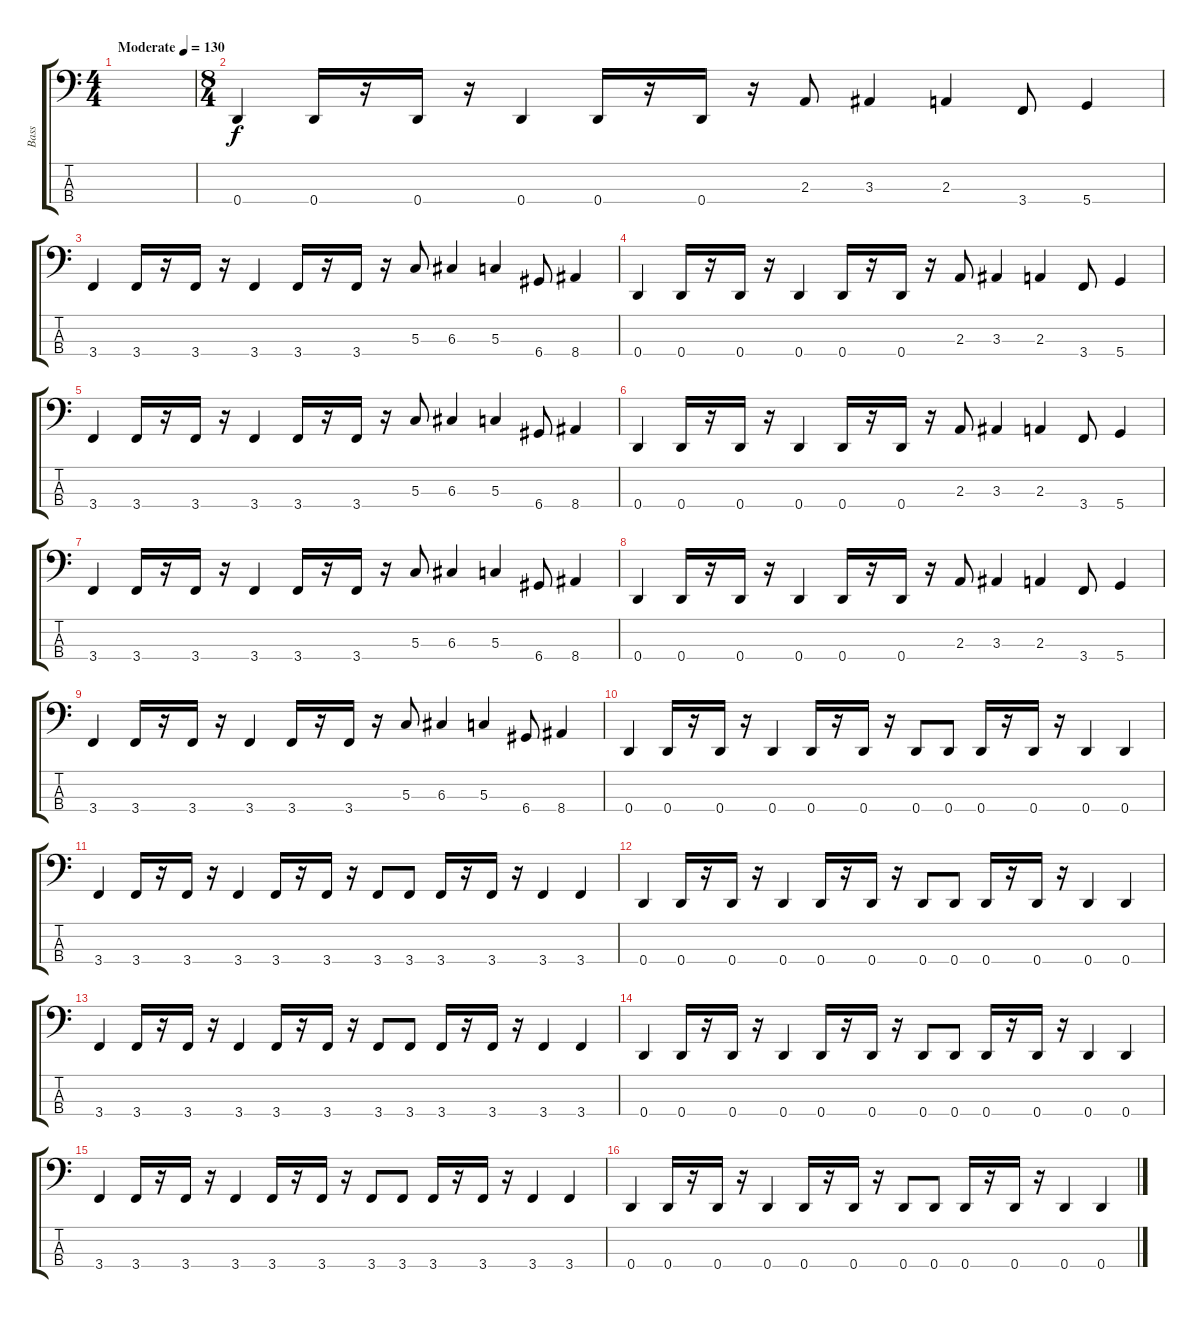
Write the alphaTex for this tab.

\track ("Bass" "Bass") {instrument electricbasspick}
\staff {score tabs}
\tuning (F2 C2 G1 D1) {hide}
\ts (4 4)
\tempo (130 "Moderate")
\clef f4
\ks c
|
\ts (8 4)
0.4.4 0.4.16 r.16 0.4.16 r.16 0.4.4 0.4.16 r.16 0.4.16 r.16 2.3.8 3.3.4 2.3.4 3.4.8 5.4.4 |
3.4.4 3.4.16 r.16 3.4.16 r.16 3.4.4 3.4.16 r.16 3.4.16 r.16 5.3.8 6.3.4 5.3.4 6.4.8 8.4.4 |
0.4.4 0.4.16 r.16 0.4.16 r.16 0.4.4 0.4.16 r.16 0.4.16 r.16 2.3.8 3.3.4 2.3.4 3.4.8 5.4.4 |
3.4.4 3.4.16 r.16 3.4.16 r.16 3.4.4 3.4.16 r.16 3.4.16 r.16 5.3.8 6.3.4 5.3.4 6.4.8 8.4.4 |
0.4.4 0.4.16 r.16 0.4.16 r.16 0.4.4 0.4.16 r.16 0.4.16 r.16 2.3.8 3.3.4 2.3.4 3.4.8 5.4.4 |
3.4.4 3.4.16 r.16 3.4.16 r.16 3.4.4 3.4.16 r.16 3.4.16 r.16 5.3.8 6.3.4 5.3.4 6.4.8 8.4.4 |
0.4.4 0.4.16 r.16 0.4.16 r.16 0.4.4 0.4.16 r.16 0.4.16 r.16 2.3.8 3.3.4 2.3.4 3.4.8 5.4.4 |
3.4.4 3.4.16 r.16 3.4.16 r.16 3.4.4 3.4.16 r.16 3.4.16 r.16 5.3.8 6.3.4 5.3.4 6.4.8 8.4.4 |
0.4.4 0.4.16 r.16 0.4.16 r.16 0.4.4 0.4.16 r.16 0.4.16 r.16 0.4.8 0.4.8 0.4.16 r.16 0.4.16 r.16 0.4.4 0.4.4 |
3.4.4 3.4.16 r.16 3.4.16 r.16 3.4.4 3.4.16 r.16 3.4.16 r.16 3.4.8 3.4.8 3.4.16 r.16 3.4.16 r.16 3.4.4 3.4.4 |
0.4.4 0.4.16 r.16 0.4.16 r.16 0.4.4 0.4.16 r.16 0.4.16 r.16 0.4.8 0.4.8 0.4.16 r.16 0.4.16 r.16 0.4.4 0.4.4 |
3.4.4 3.4.16 r.16 3.4.16 r.16 3.4.4 3.4.16 r.16 3.4.16 r.16 3.4.8 3.4.8 3.4.16 r.16 3.4.16 r.16 3.4.4 3.4.4 |
0.4.4 0.4.16 r.16 0.4.16 r.16 0.4.4 0.4.16 r.16 0.4.16 r.16 0.4.8 0.4.8 0.4.16 r.16 0.4.16 r.16 0.4.4 0.4.4 |
3.4.4 3.4.16 r.16 3.4.16 r.16 3.4.4 3.4.16 r.16 3.4.16 r.16 3.4.8 3.4.8 3.4.16 r.16 3.4.16 r.16 3.4.4 3.4.4 |
0.4.4 0.4.16 r.16 0.4.16 r.16 0.4.4 0.4.16 r.16 0.4.16 r.16 0.4.8 0.4.8 0.4.16 r.16 0.4.16 r.16 0.4.4 0.4.4
